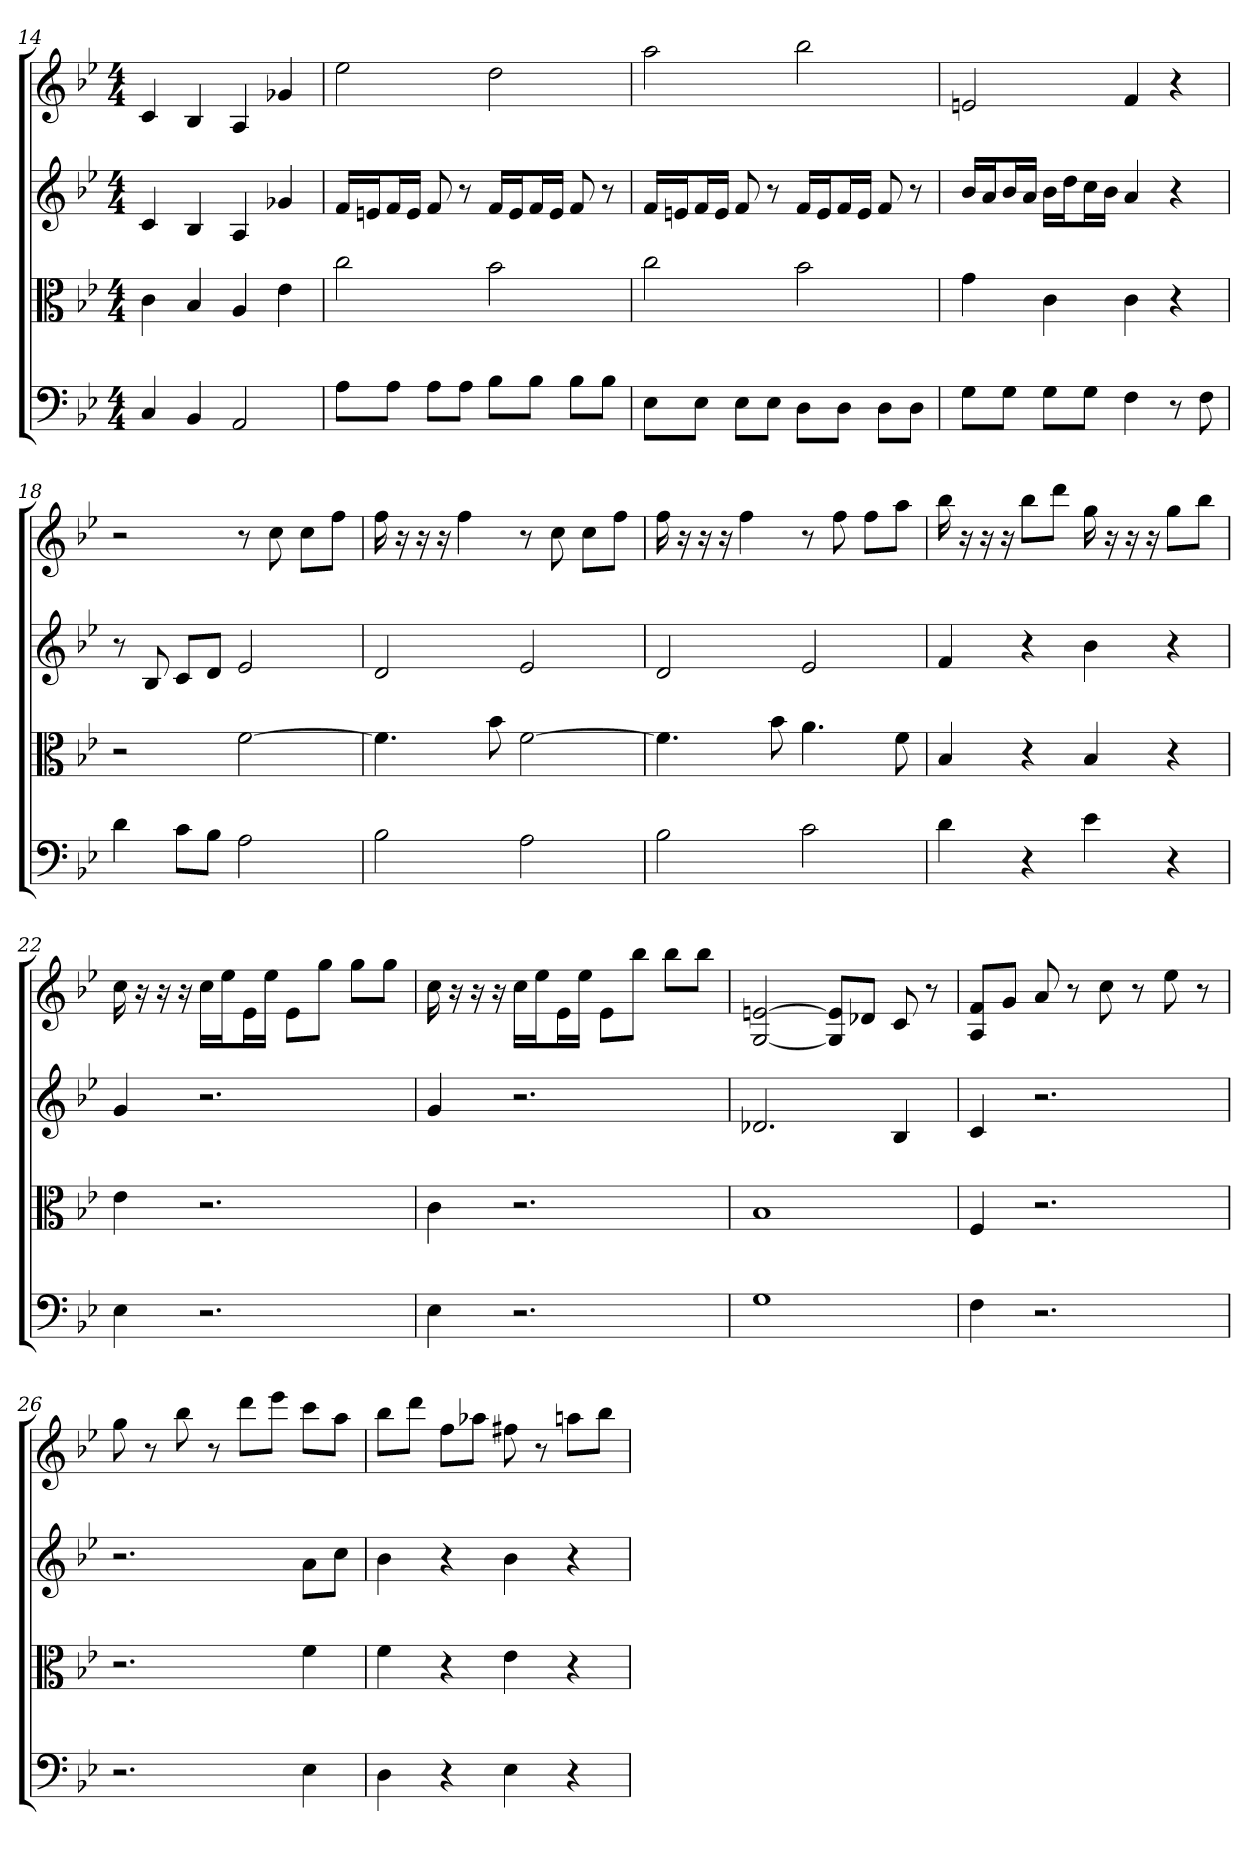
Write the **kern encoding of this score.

**kern	**kern	**kern	**kern
*part4	*part3	*part2	*part1
*staff4	*staff3	*staff2	*staff1
*clefF4	*clefC3	*clefG2	*clefG2
*k[b-e-]	*k[b-e-]	*k[b-e-]	*k[b-e-]
*g:	*g:	*g:	*g:
*M4/4	*M4/4	*M4/4	*M4/4
=14	=14	=14	=14
4C	4c	4c	4c
4BB-	4B-	4B-	4B-
2AA	4A	4A	4A
.	4e-	4g-X	4g-X
=15	=15	=15	=15
8A\L	2cc	16f/LL	2ee-
.	.	16en/J	.
8A\J	.	16f/L	.
.	.	16e/JJ	.
8A\L	.	8f	.
8A\J	.	8r	.
8B-\L	2b-	16f/LL	2dd
.	.	16e/J	.
8B-\J	.	16f/L	.
.	.	16e/JJ	.
8B-\L	.	8f	.
8B-\J	.	8r	.
=16	=16	=16	=16
8E-\L	2cc	16f/LL	2aa
.	.	16en/J	.
8E-\J	.	16f/L	.
.	.	16e/JJ	.
8E-\L	.	8f	.
8E-\J	.	8r	.
8D\L	2b-	16f/LL	2bb-
.	.	16e/J	.
8D\J	.	16f/L	.
.	.	16e/JJ	.
8D\L	.	8f	.
8D\J	.	8r	.
=17	=17	=17	=17
8G\L	4g	16b-/LL	2en
.	.	16a/J	.
8G\J	.	16b-/L	.
.	.	16a/JJ	.
8G\L	4c	16b-\LL	.
.	.	16dd\J	.
8G\J	.	16cc\L	.
.	.	16b-\JJ	.
4F	4c	4a	4f
8r	4r	4r	4r
8F	.	.	.
=18	=18	=18	=18
4d	2r	8r	2r
.	.	8B-	.
8c\L	.	8c/L	.
8B-\J	.	8d/J	.
2A	[2f	2e-	8r
.	.	.	8cc
.	.	.	8cc\L
.	.	.	8ff\J
=19	=19	=19	=19
2B-	4.f]	2d	16ff
.	.	.	16r
.	.	.	16r
.	.	.	16r
.	.	.	4ff
.	8b-	.	.
2A	[2f	2e-	8r
.	.	.	8cc
.	.	.	8cc\L
.	.	.	8ff\J
=20	=20	=20	=20
2B-	4.f]	2d	16ff
.	.	.	16r
.	.	.	16r
.	.	.	16r
.	.	.	4ff
.	8b-	.	.
2c	4.a	2e-	8r
.	.	.	8ff
.	.	.	8ff\L
.	8f	.	8aa\J
=21	=21	=21	=21
4d	4B-	4f	16bb-
.	.	.	16r
.	.	.	16r
.	.	.	16r
4r	4r	4r	8bb-\L
.	.	.	8ddd\J
4e-	4B-	4b-	16gg
.	.	.	16r
.	.	.	16r
.	.	.	16r
4r	4r	4r	8gg\L
.	.	.	8bb-\J
=22	=22	=22	=22
4E-	4e-	4g	16cc
.	.	.	16r
.	.	.	16r
.	.	.	16r
2.r	2.r	2.r	16cc\LL
.	.	.	16ee-\J
.	.	.	16e-\L
.	.	.	16ee-\JJ
.	.	.	8e-\L
.	.	.	8gg\J
.	.	.	8gg\L
.	.	.	8gg\J
=23	=23	=23	=23
4E-	4c	4g	16cc
.	.	.	16r
.	.	.	16r
.	.	.	16r
2.r	2.r	2.r	16cc\LL
.	.	.	16ee-\J
.	.	.	16e-\L
.	.	.	16ee-\JJ
.	.	.	8e-\L
.	.	.	8bb-\J
.	.	.	8bb-\L
.	.	.	8bb-\J
=24	=24	=24	=24
1G	1B-	2.d-X	[2G [2en
.	.	.	8G]/ 8e]/L
.	.	.	8d-X/J
.	.	4B-	8c
.	.	.	8r
=25	=25	=25	=25
4F	4F	4c	8A/ 8f/L
.	.	.	8g/J
2.r	2.r	2.r	8a
.	.	.	8r
.	.	.	8cc
.	.	.	8r
.	.	.	8ee-
.	.	.	8r
=26	=26	=26	=26
2.r	2.r	2.r	8gg
.	.	.	8r
.	.	.	8bb-
.	.	.	8r
.	.	.	8ddd\L
.	.	.	8eee-\J
4E-	4f	8a\L	8ccc\L
.	.	8cc\J	8aa\J
=27	=27	=27	=27
4D	4f	4b-	8bb-\L
.	.	.	8ddd\J
4r	4r	4r	8ff\L
.	.	.	8aa-X\J
4E-	4e-	4b-	8ff#X
.	.	.	8r
4r	4r	4r	8aan\L
.	.	.	8bb-\J
=	=	=	=
*-	*-	*-	*-
